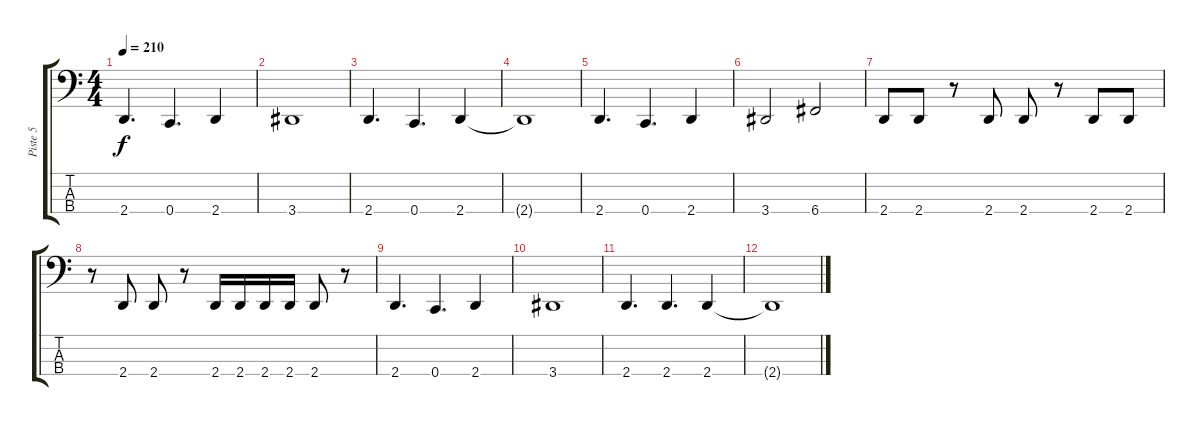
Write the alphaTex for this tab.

\track ("Piste 5" "Piste 5") {instrument electricbassfinger}
\staff {score tabs}
\tuning (F2 C2 G1 C1) {hide}
\ts (4 4)
\tempo 210
\clef f4
\ks c
2.4.4{d dy f} 0.4.4{d} 2.4.4 |
3.4.1 |
2.4.4{d} 0.4.4{d} 2.4.4 |
2.4{t}.1 |
2.4.4{d} 0.4.4{d} 2.4.4 |
3.4.2 6.4.2 |
2.4.8 2.4.8 r.8 2.4.8 2.4.8 r.8 2.4.8 2.4.8 |
r.8 2.4.8 2.4.8 r.8 2.4.16 2.4.16 2.4.16 2.4.16 2.4.8 r.8 |
2.4.4{d} 0.4.4{d} 2.4.4 |
3.4.1 |
2.4.4{d} 2.4.4{d} 2.4.4 |
2.4{t}.1
